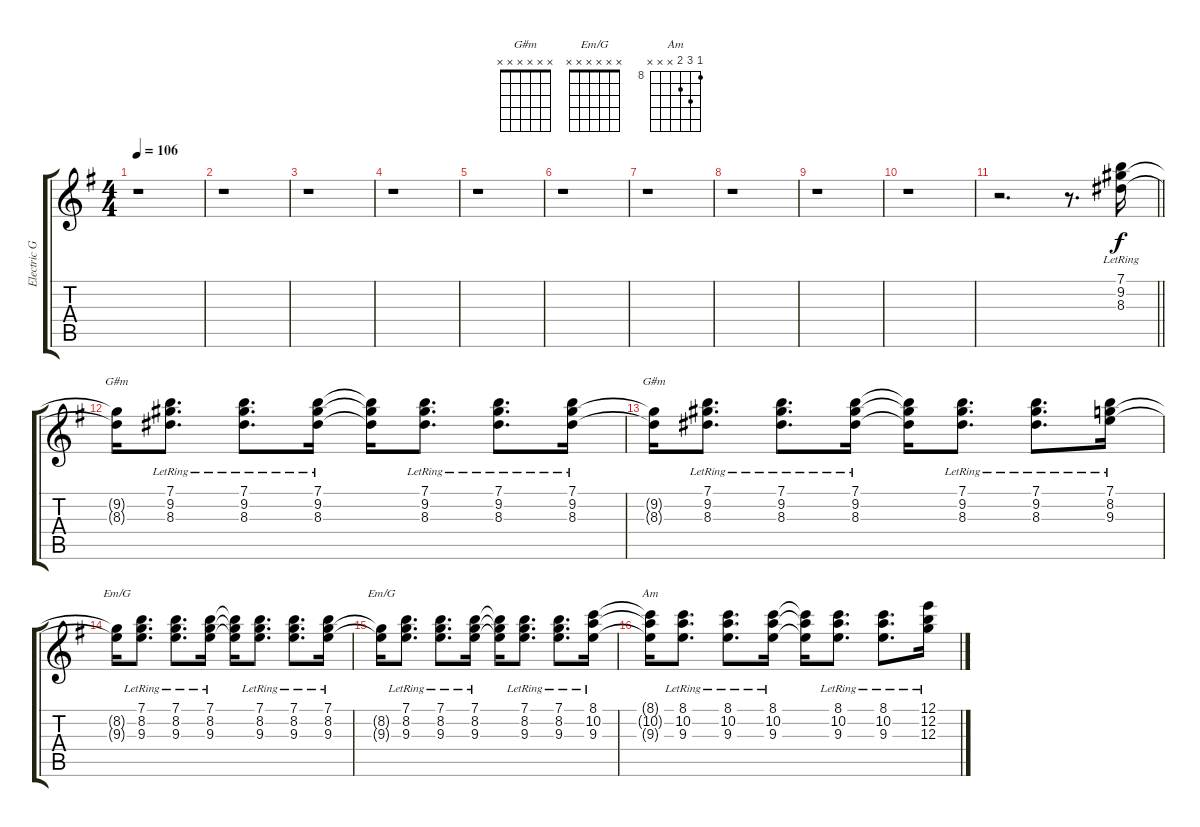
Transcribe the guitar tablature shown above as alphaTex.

\track ("Electric Guitar, light overdrive" "Electric G") {instrument electricguitarjazz}
\staff {score tabs}
\tuning (E4 B3 G3 D3 A2 E2) {hide}
\chord ("G#m" 7 9 8 x x x) {firstfret 7}
\chord ("G#m" x x x x x x)
\chord ("Em/G" 7 8 9 x x x) {firstfret 7}
\chord ("Em/G" x x x x x x)
\chord ("Am" 8 10 9 x x x) {firstfret 8}
\ts (4 4)
\tempo 106
\clef g2
\ks eminor
r.1{dy f} |
r.1 |
r.1 |
r.1 |
r.1 |
r.1 |
r.1 |
r.1 |
r.1 |
r.1 |
\barLineRight lightlight
r.2{d} r.8{d} (7.1{lr} 9.2{lr} 8.3{lr}).16 |
(9.2{t} 8.3{t}).16{ch "G#m"} (7.1{lr} 9.2{lr} 8.3{lr}).8{d} (7.1{lr} 9.2{lr} 8.3{lr}).8{d} (7.1{lr} 9.2{lr} 8.3{lr}).16 (7.1{t} 9.2{t} 8.3{t}).16 (7.1{lr} 9.2{lr} 8.3{lr}).8{d} (7.1{lr} 9.2{lr} 8.3{lr}).8{d} (7.1{lr} 9.2{lr} 8.3{lr}).16 |
(9.2{t} 8.3{t}).16{ch "G#m"} (7.1{lr} 9.2{lr} 8.3{lr}).8{d} (7.1{lr} 9.2{lr} 8.3{lr}).8{d} (7.1{lr} 9.2{lr} 8.3{lr}).16 (7.1{t} 9.2{t} 8.3{t}).16 (7.1{lr} 9.2{lr} 8.3{lr}).8{d} (7.1{lr} 9.2{lr} 8.3{lr}).8{d} (7.1{lr} 8.2{lr} 9.3{lr}).16 |
(8.2{t} 9.3{t}).16{ch "Em/G"} (7.1{lr} 8.2{lr} 9.3{lr}).8{d} (7.1{lr} 8.2{lr} 9.3{lr}).8{d} (7.1{lr} 8.2{lr} 9.3{lr}).16 (7.1{t} 8.2{t} 9.3{t}).16 (7.1{lr} 8.2{lr} 9.3{lr}).8{d} (7.1{lr} 8.2{lr} 9.3{lr}).8{d} (7.1{lr} 8.2{lr} 9.3{lr}).16 |
(8.2{t} 9.3{t}).16{ch "Em/G"} (7.1{lr} 8.2{lr} 9.3{lr}).8{d} (7.1{lr} 8.2{lr} 9.3{lr}).8{d} (7.1{lr} 8.2{lr} 9.3{lr}).16 (7.1{t} 8.2{t} 9.3{t}).16 (7.1{lr} 8.2{lr} 9.3{lr}).8{d} (7.1{lr} 8.2{lr} 9.3{lr}).8{d} (8.1{lr} 10.2{lr} 9.3{lr}).16 |
(8.1{t} 10.2{t} 9.3{t}).16{ch "Am"} (8.1 10.2{lr} 9.3{lr}).8{d} (8.1{lr} 10.2{lr} 9.3{lr}).8{d} (8.1 10.2{lr} 9.3{lr}).16 (8.1{t} 10.2{t} 9.3{t}).16 (8.1 10.2{lr} 9.3{lr}).8{d} (8.1{lr} 10.2{lr} 9.3{lr}).8{d} (12.1 12.2{lr} 12.3{lr}).16
